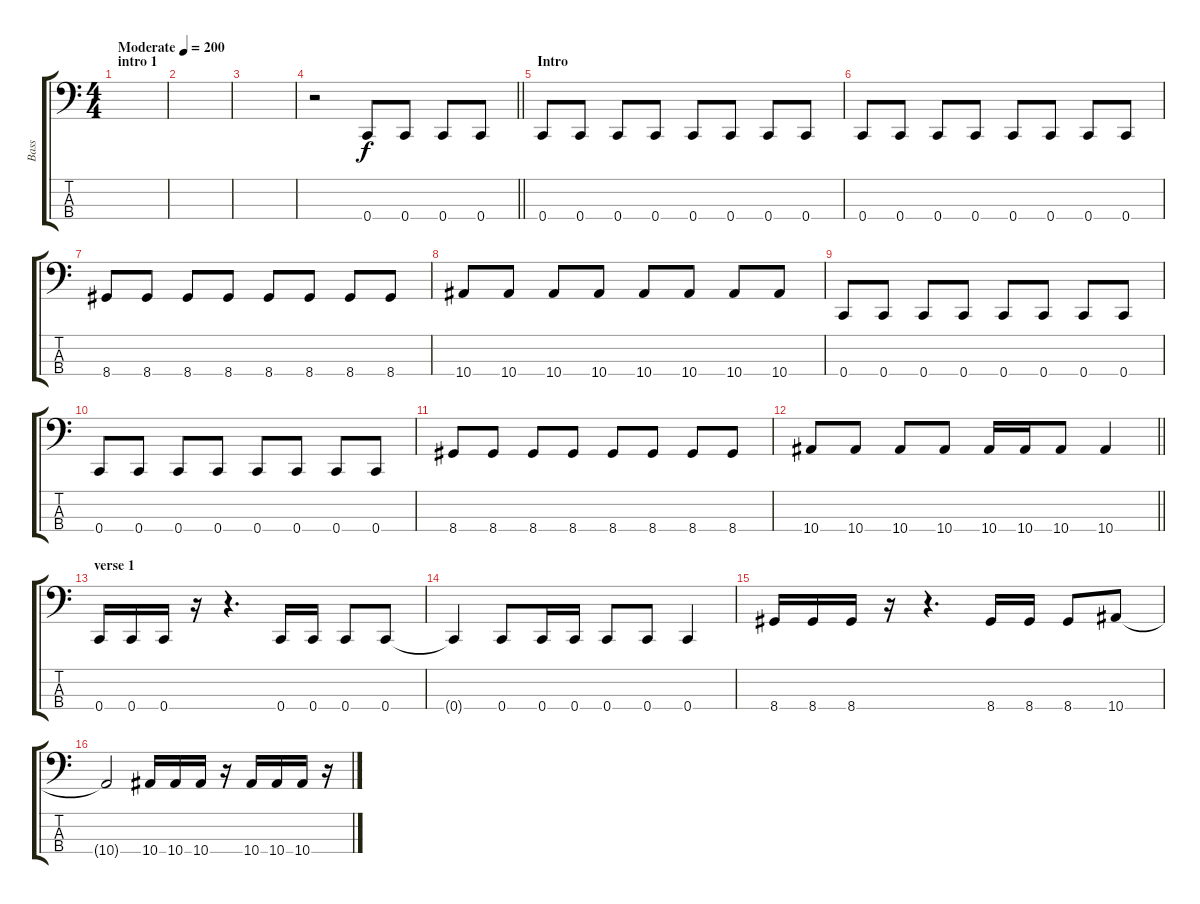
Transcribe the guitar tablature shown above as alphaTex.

\track ("Bass" "Bass") {instrument electricbassfinger}
\staff {score tabs}
\tuning (F2 C2 G1 C1) {hide}
\ts (4 4)
\section ("" "intro 1")
\tempo (200 "Moderate")
\clef f4
\ks c
|
|
|
\barLineRight lightlight
r.2 0.4.8 0.4.8 0.4.8 0.4.8 |
\section ("" "Intro")
0.4.8 0.4.8 0.4.8 0.4.8 0.4.8 0.4.8 0.4.8 0.4.8 |
0.4.8 0.4.8 0.4.8 0.4.8 0.4.8 0.4.8 0.4.8 0.4.8 |
8.4.8 8.4.8 8.4.8 8.4.8 8.4.8 8.4.8 8.4.8 8.4.8 |
10.4.8 10.4.8 10.4.8 10.4.8 10.4.8 10.4.8 10.4.8 10.4.8 |
0.4.8 0.4.8 0.4.8 0.4.8 0.4.8 0.4.8 0.4.8 0.4.8 |
0.4.8 0.4.8 0.4.8 0.4.8 0.4.8 0.4.8 0.4.8 0.4.8 |
8.4.8 8.4.8 8.4.8 8.4.8 8.4.8 8.4.8 8.4.8 8.4.8 |
\barLineRight lightlight
10.4.8 10.4.8 10.4.8 10.4.8 10.4.16 10.4.16 10.4.8 10.4.4 |
\section ("" "verse 1")
0.4.16 0.4.16 0.4.16 r.16 r.4{d} 0.4.16 0.4.16 0.4.8 0.4.8 |
0.4{t}.4 0.4.8 0.4.16 0.4.16 0.4.8 0.4.8 0.4.4 |
8.4.16 8.4.16 8.4.16 r.16 r.4{d} 8.4.16 8.4.16 8.4.8 10.4.8 |
10.4{t}.2 10.4.16 10.4.16 10.4.16 r.16 10.4.16 10.4.16 10.4.16 r.16
